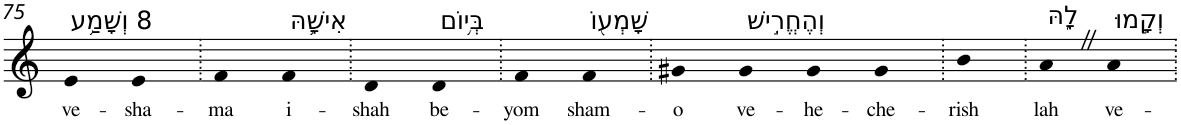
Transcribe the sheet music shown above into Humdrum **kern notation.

**kern	**text
*part1	*part1
*staff1	*staff1
*I"Piano	*
*I'Pno	*
!!LO:PB:g=z
*clefG2	*
*k[]	*
=75	=75
!LO:TX:a:t=8 וְשָׁמַ֥ע	!
!	!LO:LY:b
4e	ve-
!	!LO:LY:b
4e	-sha-
=76.	=76.
!	!LO:LY:b
4f	-ma
!LO:TX:a:t=אִישָׁ֛הּ	!
!	!LO:LY:b
4f	i-
=77.	=77.
!	!LO:LY:b
4d	-shah
!LO:TX:a:t=בְּי֥וֹם	!
!	!LO:LY:b
4d	be-
=78.	=78.
!	!LO:LY:b
4f	-yom
!LO:TX:a:t=שָׁמְע֖וֹ	!
!	!LO:LY:b
4f	sham-
=79.	=79.
!	!LO:LY:b
4g#X	-o
!LO:TX:a:t=וְהֶחֱרִ֣ישׁ	!
!	!LO:LY:b
4g#	ve-
!	!LO:LY:b
4g#	-he-
!	!LO:LY:b
4g#	-che-
=80.	=80.
!	!LO:LY:b
4b	-rish
=81.	=81.
!LO:TX:a:t=לָ֑הּ	!
!	!LO:LY:b
4aZ	lah
!LO:TX:a:t=וְקָ֣מוּ	!
!	!LO:LY:b
4a	ve-
=.	=.
*-	*-
